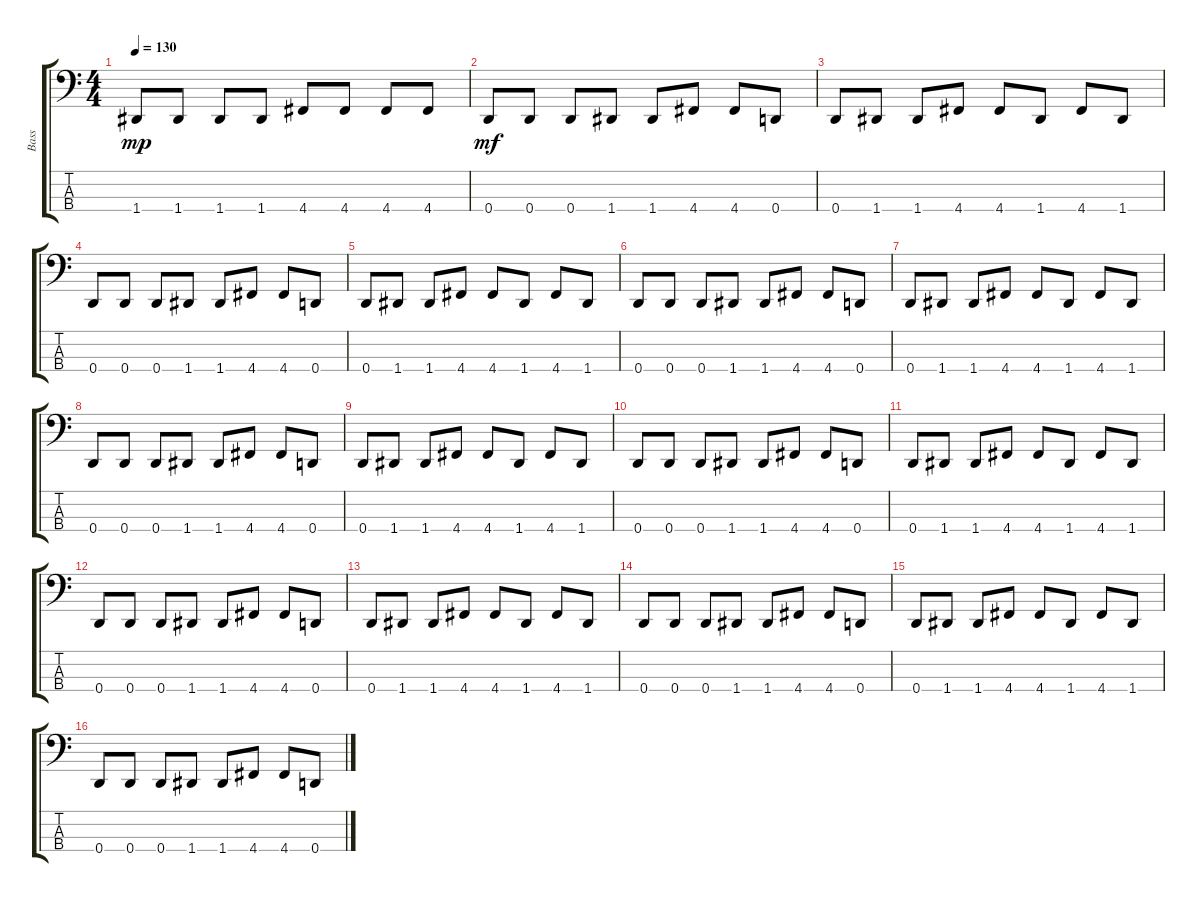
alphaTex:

\track ("Bass" "Bass") {instrument electricbassfinger}
\staff {score tabs}
\tuning (F2 C2 G1 D1) {hide}
\ts (4 4)
\tempo 130
\clef f4
\ks c
1.4.8{dy mp} 1.4.8 1.4.8 1.4.8 4.4.8 4.4.8 4.4.8 4.4.8 |
0.4.8{dy mf} 0.4.8 0.4.8 1.4.8 1.4.8 4.4.8 4.4.8 0.4.8 |
0.4.8 1.4.8 1.4.8 4.4.8 4.4.8 1.4.8 4.4.8 1.4.8 |
0.4.8 0.4.8 0.4.8 1.4.8 1.4.8 4.4.8 4.4.8 0.4.8 |
0.4.8 1.4.8 1.4.8 4.4.8 4.4.8 1.4.8 4.4.8 1.4.8 |
0.4.8 0.4.8 0.4.8 1.4.8 1.4.8 4.4.8 4.4.8 0.4.8 |
0.4.8 1.4.8 1.4.8 4.4.8 4.4.8 1.4.8 4.4.8 1.4.8 |
0.4.8 0.4.8 0.4.8 1.4.8 1.4.8 4.4.8 4.4.8 0.4.8 |
0.4.8 1.4.8 1.4.8 4.4.8 4.4.8 1.4.8 4.4.8 1.4.8 |
0.4.8 0.4.8 0.4.8 1.4.8 1.4.8 4.4.8 4.4.8 0.4.8 |
0.4.8 1.4.8 1.4.8 4.4.8 4.4.8 1.4.8 4.4.8 1.4.8 |
0.4.8 0.4.8 0.4.8 1.4.8 1.4.8 4.4.8 4.4.8 0.4.8 |
0.4.8 1.4.8 1.4.8 4.4.8 4.4.8 1.4.8 4.4.8 1.4.8 |
0.4.8 0.4.8 0.4.8 1.4.8 1.4.8 4.4.8 4.4.8 0.4.8 |
0.4.8 1.4.8 1.4.8 4.4.8 4.4.8 1.4.8 4.4.8 1.4.8 |
0.4.8 0.4.8 0.4.8 1.4.8 1.4.8 4.4.8 4.4.8 0.4.8
